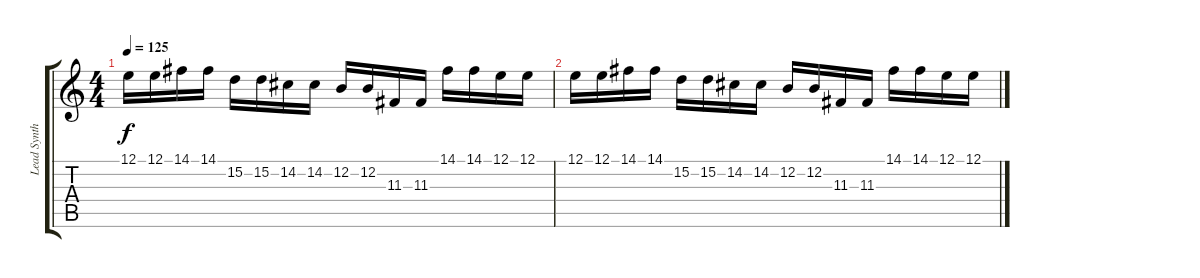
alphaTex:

\track ("Lead Synth" "Lead Synth") {instrument lead2sawtooth}
\staff {score tabs}
\tuning (E4 B3 G3 D3 A2 E2) {hide}
\ts (4 4)
\tempo 125
\clef g2
\ks c
12.1.16{dy f} 12.1.16 14.1.16 14.1.16 15.2.16 15.2.16 14.2.16 14.2.16 12.2.16 12.2.16 11.3.16 11.3.16 14.1.16 14.1.16 12.1.16 12.1.16 |
12.1.16 12.1.16 14.1.16 14.1.16 15.2.16 15.2.16 14.2.16 14.2.16 12.2.16 12.2.16 11.3.16 11.3.16 14.1.16 14.1.16 12.1.16 12.1.16
